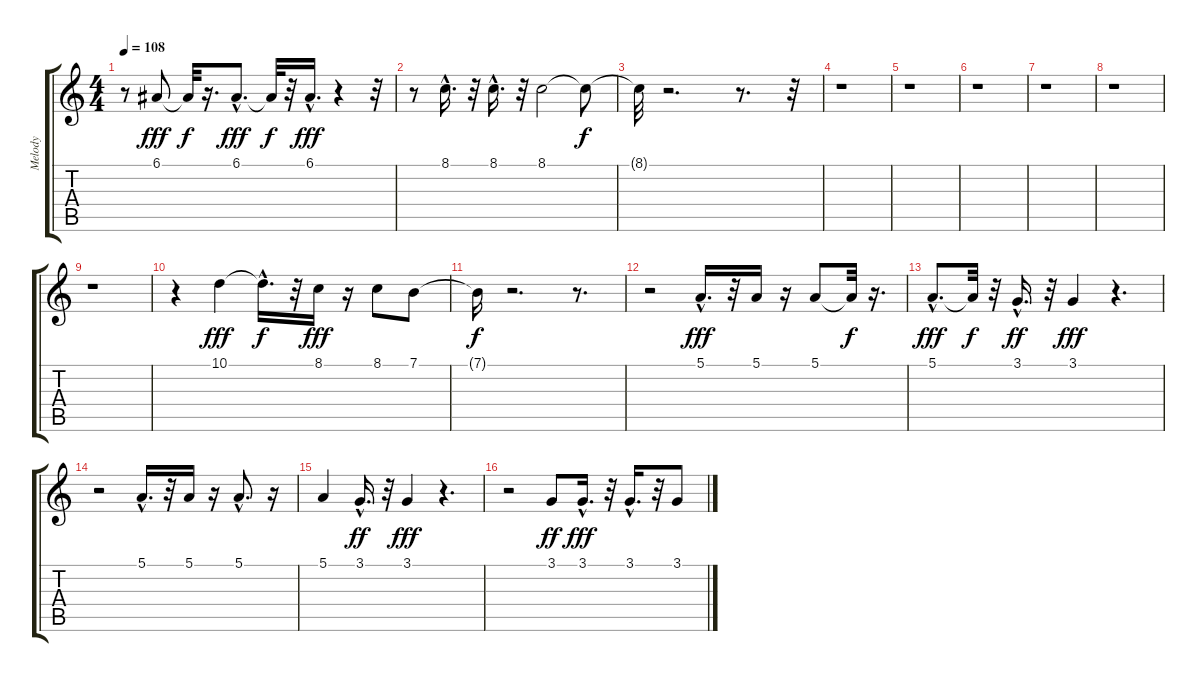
\track ("Melody              " "Melody    ") {instrument shanai}
\staff {score tabs}
\tuning (E4 B3 G3 D3 A2 E2) {hide}
\ts (4 4)
\tempo 108
\clef g2
\ks c
r.8{dy ff} 6.1.8{dy fff} 6.1{t}.32{dy f} r.16{d} 6.1{hac}.8{d dy fff} 6.1{t}.32{dy f} r.32 6.1{hac}.16{d dy fff} r.4 r.32 |
r.8 8.1{hac}.16{d} r.32 8.1{hac}.16{d} r.32 8.1.2 8.1{t}.8{dy f} |
8.1{t}.32 r.2{d} r.8{d} r.32 |
r.1 |
r.1 |
r.1 |
r.1 |
r.1 |
r.1 |
r.4 10.1.4{dy fff} 10.1{hac t}.16{d dy f} r.32 8.1.16{dy fff} r.16 8.1.8 7.1.8 |
7.1{t}.16{dy f} r.2{d} r.8{d} |
r.2 5.1{hac}.16{d dy fff} r.32 5.1.16 r.16 5.1.8 5.1{t}.32{dy f} r.16{d} |
5.1{hac}.8{d dy fff} 5.1{t}.32{dy f} r.32 3.1{hac}.16{d dy ff} r.32 3.1.4{dy fff} r.4{d} |
r.2 5.1{hac}.16{d} r.32 5.1.16 r.16 5.1{hac}.8{d} r.16 |
5.1.4 3.1{hac}.16{d dy ff} r.32 3.1.4{dy fff} r.4{d} |
r.2 3.1.8{dy ff} 3.1{hac}.16{d dy fff} r.32 3.1{hac}.16{d} r.32 3.1.8
